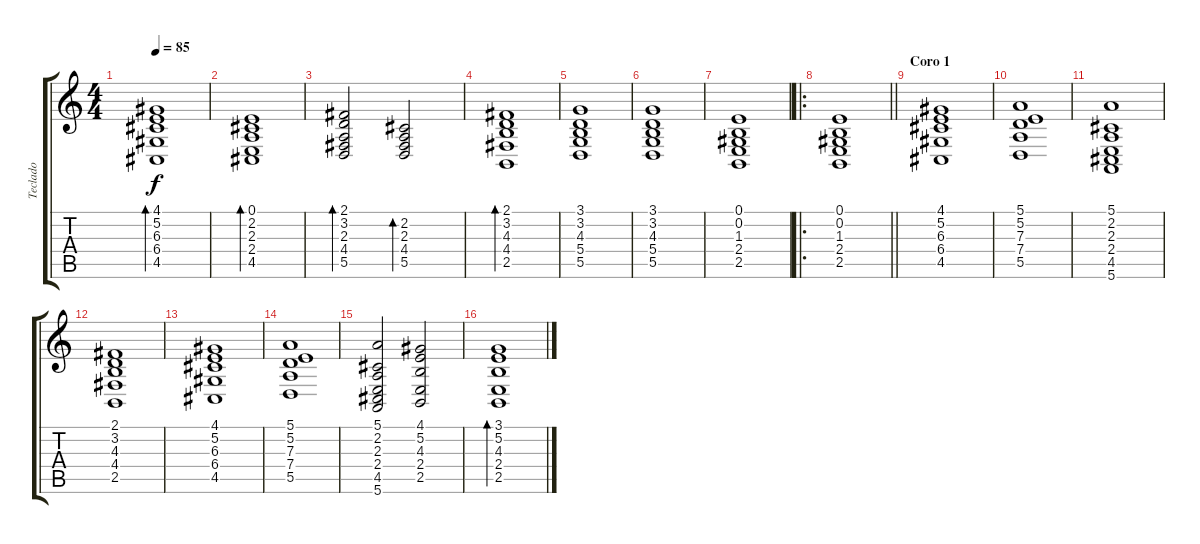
\track ("Teclado" "Teclado") {instrument pad1newage}
\staff {score tabs}
\tuning (E4 B3 G3 D3 A2 E2) {hide}
\ts (4 4)
\tempo 85
\clef g2
\ks c
(4.1 5.2 6.3 6.4 4.5).1{bd 60 dy f} |
(0.1 2.2 2.3 2.4 4.5).1{bd 60} |
(2.1 3.2 2.3 4.4 5.5).2{bd 60} (2.2 2.3 4.4 5.5).2{bd 60} |
(2.1 3.2 4.3 4.4 2.5).1{bd 60} |
(3.1 3.2 4.3 5.4 5.5).1 |
(3.1 3.2 4.3 5.4 5.5).1 |
(0.1 0.2 1.3 2.4 2.5).1 |
\ro
\barLineRight lightlight
(0.1 0.2 1.3 2.4 2.5).1 |
\section ("" "Coro 1")
(4.1 5.2 6.3 6.4 4.5).1 |
(5.1 5.2 7.3 7.4 5.5).1 |
(5.1 2.2 2.3 2.4 4.5 5.6).1 |
(2.1 3.2 4.3 4.4 2.5).1 |
(4.1 5.2 6.3 6.4 4.5).1 |
(5.1 5.2 7.3 7.4 5.5).1 |
(5.1 2.2 2.3 2.4 4.5 5.6).2 (4.1 5.2 4.3 2.4 2.5).2 |
(3.1 5.2 4.3 2.4 2.5).1{bd 120}
